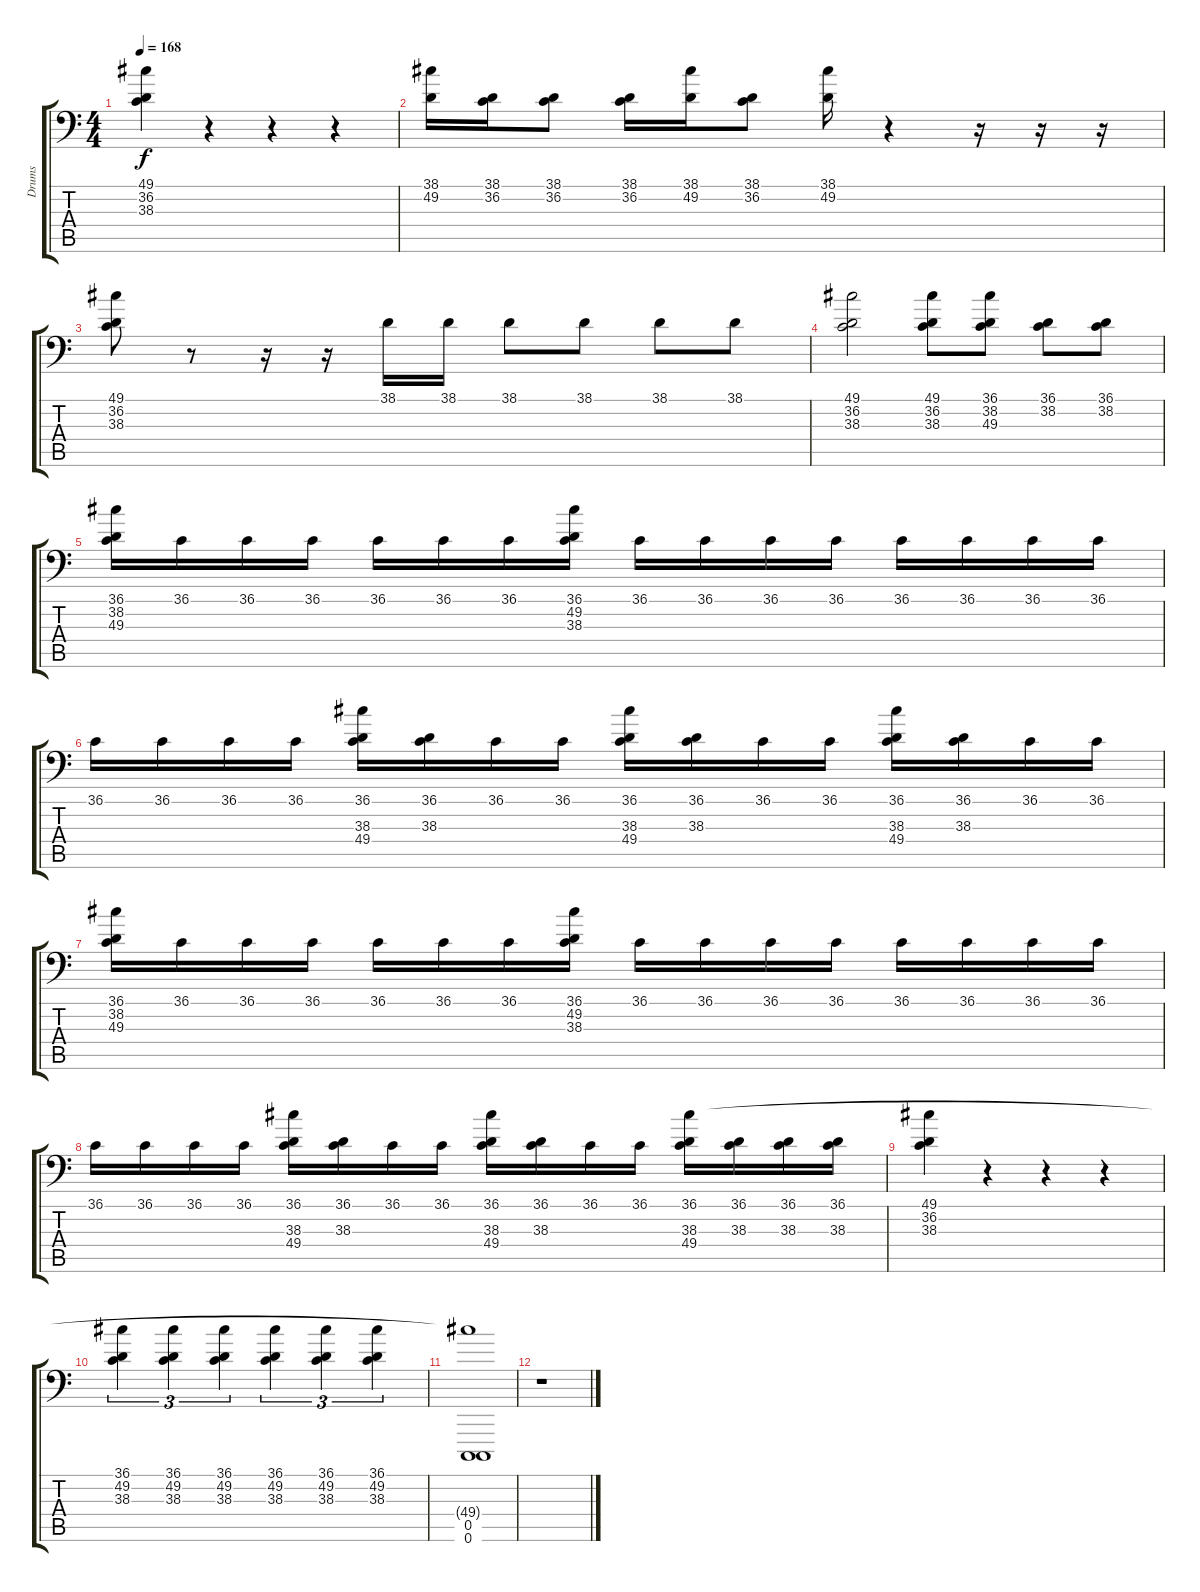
\track ("Drums" "Drums") {instrument acousticgrandpiano}
\staff {score tabs}
\tuning (C-1 C-1 C-1 C-1 C-1 C-1) {hide}
\ts (4 4)
\tempo 168
\clef f4
\ks c
(49.1 36.2 38.3).4{dy f} r.4 r.4 r.4 |
(38.1 49.2).16 (38.1 36.2).16 (38.1 36.2).8 (38.1 36.2).16 (38.1 49.2).16 (38.1 36.2).8 (38.1 49.2).16 r.4 r.16 r.16 r.16 |
(49.1 36.2 38.3).8 r.8 r.16 r.16 38.1.16 38.1.16 38.1.8 38.1.8 38.1.8 38.1.8 |
(49.1 36.2 38.3).2 (49.1 36.2 38.3).8 (36.1 38.2 49.3).8 (36.1 38.2).8 (36.1 38.2).8 |
(36.1 38.2 49.3).16 36.1.16 36.1.16 36.1.16 36.1.16 36.1.16 36.1.16 (36.1 49.2 38.3).16 36.1.16 36.1.16 36.1.16 36.1.16 36.1.16 36.1.16 36.1.16 36.1.16 |
36.1.16 36.1.16 36.1.16 36.1.16 (36.1 38.3 49.4).16 (36.1 38.3).16 36.1.16 36.1.16 (36.1 38.3 49.4).16 (36.1 38.3).16 36.1.16 36.1.16 (36.1 38.3 49.4).16 (36.1 38.3).16 36.1.16 36.1.16 |
(36.1 38.2 49.3).16 36.1.16 36.1.16 36.1.16 36.1.16 36.1.16 36.1.16 (36.1 49.2 38.3).16 36.1.16 36.1.16 36.1.16 36.1.16 36.1.16 36.1.16 36.1.16 36.1.16 |
36.1.16 36.1.16 36.1.16 36.1.16 (36.1 38.3 49.4).16 (36.1 38.3).16 36.1.16 36.1.16 (36.1 38.3 49.4).16 (36.1 38.3).16 36.1.16 36.1.16 (36.1 38.3 49.4).16 (36.1 38.3).16 (36.1 38.3).16 (36.1 38.3).16 |
(49.1 36.2 38.3).4 r.4 r.4 r.4 |
(36.1 49.2 38.3).4{tu (3 2)} (36.1 49.2 38.3).4{tu (3 2)} (36.1 49.2 38.3).4{tu (3 2)} (36.1 49.2 38.3).4{tu (3 2)} (36.1 49.2 38.3).4{tu (3 2)} (36.1 49.2 38.3).4{tu (3 2)} |
(49.4{t} 0.5 0.6).1 |
r.1
